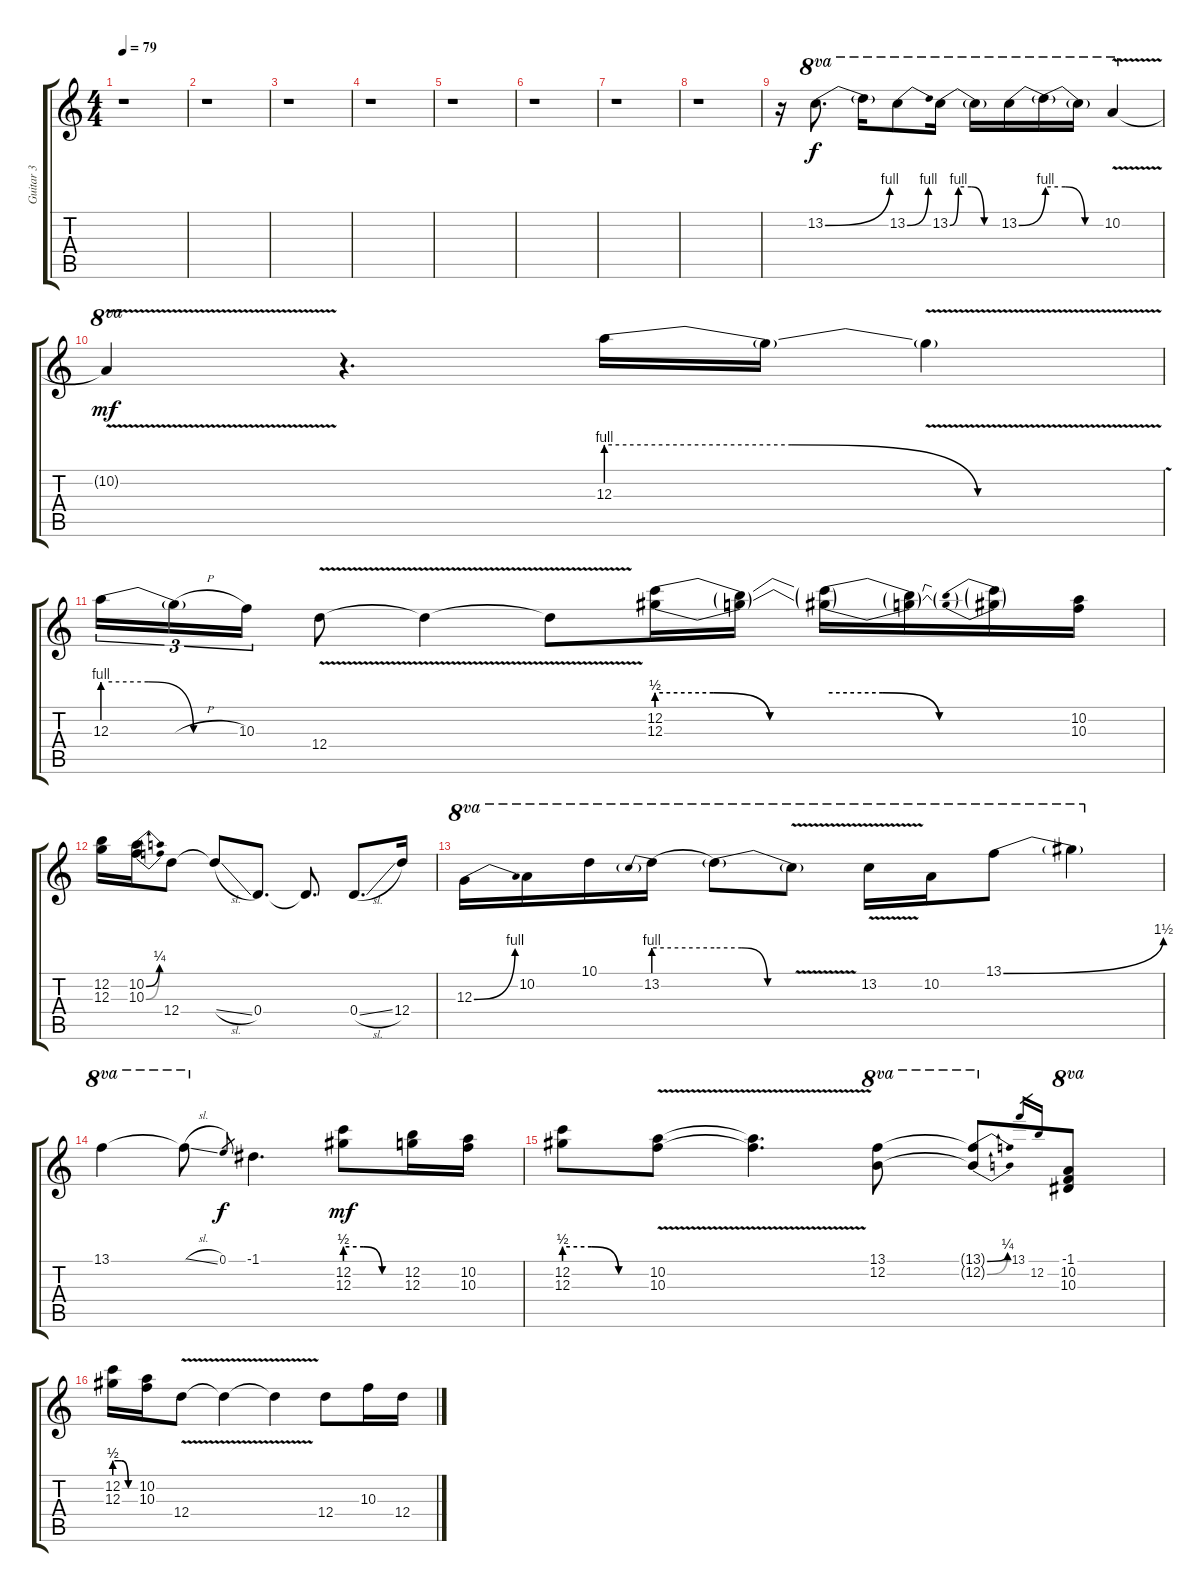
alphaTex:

\track ("Guitar 3" "Guitar 3") {instrument distortionguitar}
\staff {score tabs}
\tuning (E4 B3 G3 D3 A2 D2) {hide}
\ts (4 4)
\tempo 79
\clef g2
\ks c
r.1{dy mp} |
r.1 |
r.1 |
r.1 |
r.1 |
r.1 |
r.1 |
r.1 |
r.16 13.2{be (bend 0 0 60 4)}.8{d ot 8va dy f} 13.2{t}.16{ot 8va} 13.2{be (bend 0 0 60 4)}.8{ot 8va} 13.2{be (custom 0 0 10 4 25 4 40 0 60 0)}.16{ot 8va} 13.2{t}.16{ot 8va} 13.2{be (bend 0 0 60 4)}.16{ot 8va} 13.2{be (custom 0 4 20 4 40 0 60 0) t}.16{ot 8va} 13.2{t}.16{ot 8va} 10.2{v}.4{ot 8va} |
10.2{v t}.4{ot 8va dy mf} r.4{d} 12.3{be (custom 0 4 20 4 40 0 60 0)}.16 12.3{t}.16 12.3{v t}.4 |
12.3{be (custom 0 4 20 4 40 0 60 0)}.16{tu (3 2)} 12.3{h t}.16{tu (3 2)} 10.3.16{tu (3 2)} 12.4{v}.8 12.4{v t}.4 12.4{v t}.8 (12.2{be (custom 0 2 20 2 40 0 60 0)} 12.3{be (custom 0 2 20 2 40 0 60 0)}).16 (12.2{t} 12.3{t}).16 (12.2{be (custom 0 2 20 2 40 0 60 0) t} 12.3{be (custom 0 2 20 2 40 0 60 0) t}).16 (12.2{t} 12.3{t}).16 (12.2{be (prebend 0 2 60 2) t} 12.3{be (prebend 0 2 60 2) t}).16 (10.2 10.3).16 |
(12.2 12.3).16 (10.2{be (bend 0 0 60 1)} 10.3{be (bend 0 0 60 1)}).16 12.4.8 12.4{sl t}.8 0.4.8{d} 0.4{t}.8{d} 0.4{sl}.8{d} 12.4.16 |
12.3{be (bend 0 0 60 4)}.16{ot 8va} 10.2.16{ot 8va} 10.1.16{ot 8va} 13.2{be (prebend 0 4 60 4)}.16{ot 8va} 13.2{be (custom 0 4 20 4 40 0 60 0) t}.8{ot 8va} 13.2{v t}.8{ot 8va} 13.2{v}.16{ot 8va} 10.2.16{ot 8va} 13.1{be (bend 0 0 60 6)}.8{ot 8va} 13.1{t}.4{ot 8va} |
13.1.4{ot 8va} 13.1{sl t}.8{ot 8va} 0.1.8{gr dy f} -1.1.4{d} (12.2{be (custom 0 2 20 2 40 0 60 0)} 12.3{be (custom 0 2 20 2 40 0 60 0)}).8{dy mf} (12.2 12.3).16 (10.2 10.3).16 |
(12.2{be (custom 0 2 20 2 40 0 60 0)} 12.3{be (custom 0 2 20 2 40 0 60 0)}).8 (10.2{v} 10.3{v}).8 (10.2{v t} 10.3{v t}).4{d} (13.1 12.2).8{ot 8va} (13.1{be (bend 0 0 60 1) t} 12.2{be (bend 0 0 60 1) t}).8{ot 8va} 13.1.16{gr} 12.2.16{gr} (-1.1 10.2 10.3).8{ot 8va} |
(12.2{be (custom 0 2 20 2 40 0 60 0)} 12.3{be (custom 0 2 20 2 40 0 60 0)}).16 (10.2 10.3).16 12.4{v}.8 12.4{v t}.4 12.4{v t}.4 12.4.8 10.3.16 12.4.16
